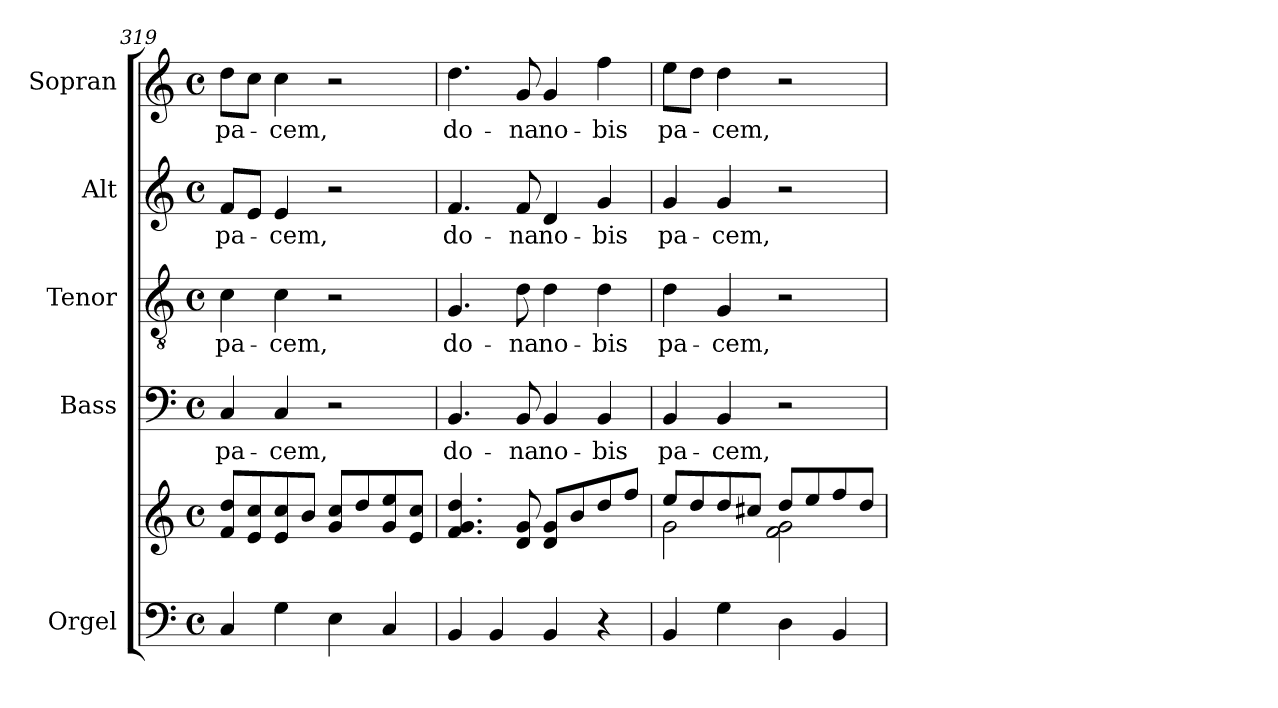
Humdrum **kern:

**kern	**kern	**kern	**text	**kern	**text	**kern	**text	**kern	**text
*part5	*part5	*part4	*part4	*part3	*part3	*part2	*part2	*part1	*part1
*staff6	*staff5	*staff4	*staff4	*staff3	*staff3	*staff2	*staff2	*staff1	*staff1
*I"Orgel	*	*I"Bass	*	*I"Tenor	*	*I"Alt	*	*I"Sopran	*
*I'Org.	*	*I'B.	*	*I'T.	*	*I'A.	*	*I'S.	*
*clefF4	*clefG2	*clefF4	*	*clefGv2	*	*clefG2	*	*clefG2	*
*k[]	*k[]	*k[]	*	*k[]	*	*k[]	*	*k[]	*
*C:	*C:	*C:	*	*C:	*	*C:	*	*C:	*
*M4/4	*M4/4	*M4/4	*	*M4/4	*	*M4/4	*	*M4/4	*
*met(c)	*met(c)	*met(c)	*	*met(c)	*	*met(c)	*	*met(c)	*
=319	=319	=319	=319	=319	=319	=319	=319	=319	=319
!	!	!	!LO:LY:b	!	!LO:LY:b	!	!LO:LY:b	!	!LO:LY:b
4C/	8f/ 8dd/L	4C/	pa-	4c\	pa-	8f/L	pa-	8dd\L	pa-
.	8e/ 8cc/	.	.	.	.	8e/J	.	8cc\J	.
!	!	!	!LO:LY:b	!	!LO:LY:b	!	!LO:LY:b	!	!LO:LY:b
4G\	8e/ 8cc/	4C/	-cem,	4c\	-cem,	4e/	-cem,	4cc\	-cem,
.	8b/J	.	.	.	.	.	.	.	.
4E\	8g/ 8cc/L	2r	.	2r	.	2r	.	2r	.
.	8dd/	.	.	.	.	.	.	.	.
4C/	8g/ 8ee/	.	.	.	.	.	.	.	.
.	8e/ 8cc/J	.	.	.	.	.	.	.	.
=320	=320	=320	=320	=320	=320	=320	=320	=320	=320
!	!	!	!LO:LY:b	!	!LO:LY:b	!	!LO:LY:b	!	!LO:LY:b
4BB/	4.f/ 4.g/ 4.dd/	4.BB/	do-	4.G/	do-	4.f/	do-	4.dd\	do-
4BB/	.	.	.	.	.	.	.	.	.
!	!	!	!LO:LY:b	!	!LO:LY:b	!	!LO:LY:b	!	!LO:LY:b
.	8d/ 8g/	8BB/	-na	8d\	-na	8f/	-na	8g/	-na
!	!	!	!LO:LY:b	!	!LO:LY:b	!	!LO:LY:b	!	!LO:LY:b
4BB/	8d/ 8g/L	4BB/	no-	4d\	no-	4d/	no-	4g/	no-
.	8b/	.	.	.	.	.	.	.	.
!	!	!	!LO:LY:b	!	!LO:LY:b	!	!LO:LY:b	!	!LO:LY:b
4r	8dd/	4BB/	-bis	4d\	-bis	4g/	-bis	4ff\	-bis
.	8ff/J	.	.	.	.	.	.	.	.
=321	=321	=321	=321	=321	=321	=321	=321	=321	=321
*	*^	*	*	*	*	*	*	*	*
!	!	!	!	!LO:LY:b	!	!LO:LY:b	!	!LO:LY:b	!	!LO:LY:b
4BB/	8ee/L	2g\	4BB/	pa-	4d\	pa-	4g/	pa-	8ee\L	pa-
.	8dd/	.	.	.	.	.	.	.	8dd\J	.
!	!	!	!	!LO:LY:b	!	!LO:LY:b	!	!LO:LY:b	!	!LO:LY:b
4G\	8dd/	.	4BB/	-cem,	4G/	-cem,	4g/	-cem,	4dd\	-cem,
.	8cc#X/J	.	.	.	.	.	.	.	.	.
4D\	8dd/L	2f\ 2g\	2r	.	2r	.	2r	.	2r	.
.	8ee/	.	.	.	.	.	.	.	.	.
4BB/	8ff/	.	.	.	.	.	.	.	.	.
.	8dd/J	.	.	.	.	.	.	.	.	.
*	*v	*v	*	*	*	*	*	*	*	*
=	=	=	=	=	=	=	=	=	=
*-	*-	*-	*-	*-	*-	*-	*-	*-	*-
